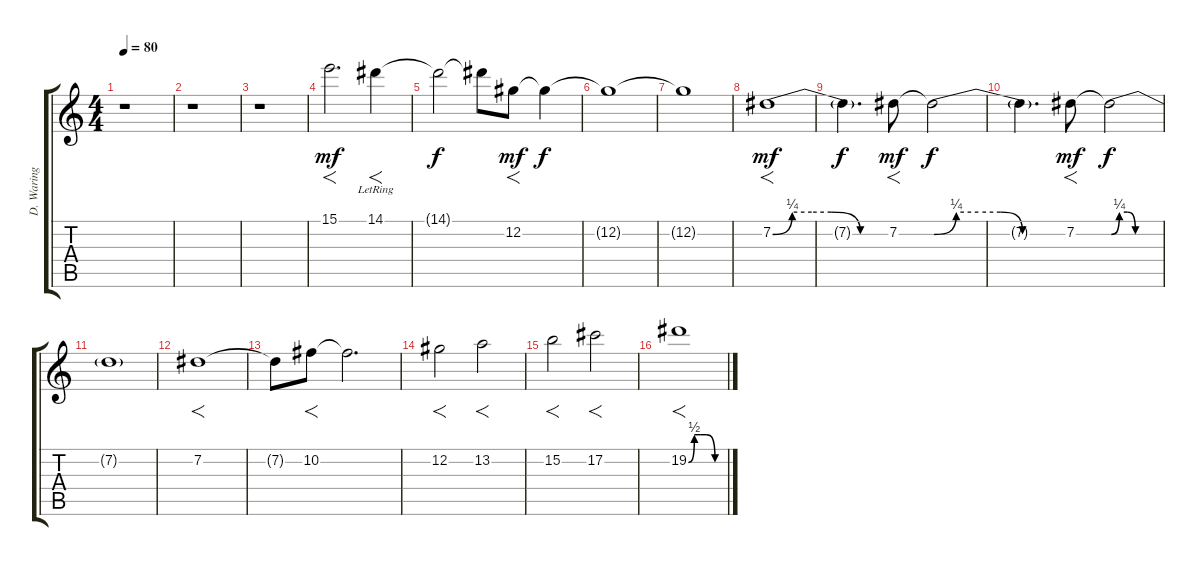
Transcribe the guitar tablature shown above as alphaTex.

\track ("D. Waring Lead Gtr." "D. Waring ") {instrument distortionguitar}
\staff {score tabs}
\tuning (Db4 Ab3 E3 B2 Gb2 Db2) {hide}
\ts (4 4)
\tempo 80
\clef g2
\ks c
r.1{dy f} |
r.1 |
r.1 |
15.1.2{f d dy mf volume 10 balance 8} 14.1{lr}.4{f} |
14.1{t}.2{dy f} 14.1{t}.8 12.2.8{f dy mf} 12.2{t}.4{dy f} |
12.2{t}.1 |
12.2{t}.1 |
7.2{be (custom 0 0 10 1 20 1 30 1 45 0 60 0)}.1{f dy mf} |
7.2{t}.4{d dy f} 7.2.8{f dy mf} 7.2{be (custom 0 0 10 1 20 1 30 1 40 0 60 0) t}.2{dy f} |
7.2{t}.4{d} 7.2.8{f dy mf} 7.2{be (custom 0 0 10 1 20 1 30 0 60 0) t}.2{dy f} |
7.2{t}.1 |
7.2.1{f} |
7.2{t}.8 10.2.8{f} 10.2{t}.2{d} |
12.2.2{f} 13.2.2{f} |
15.2.2{f} 17.2.2{f} |
19.2{be (custom 0 0 10 2 20 2 30 2 45 0 60 0)}.1{f}
